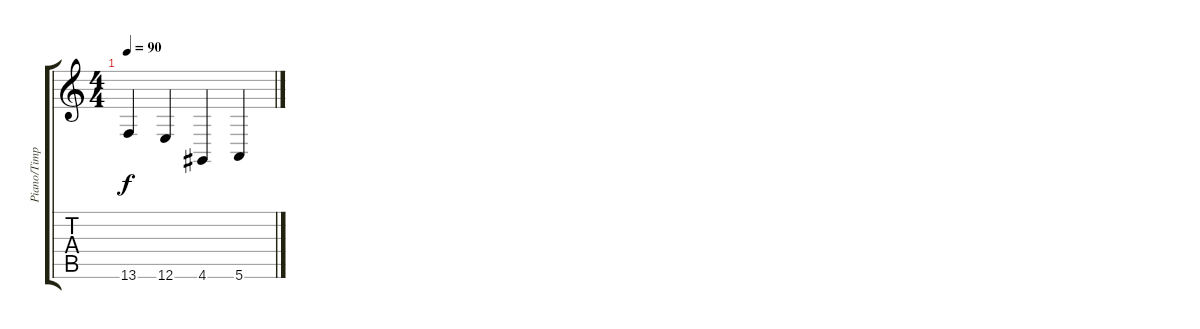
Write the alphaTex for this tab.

\track ("Piano/Timpani" "Piano/Timp") {instrument timpani}
\staff {score tabs}
\tuning (E4 B3 G3 D3 A2 E2) {hide}
\ts (4 4)
\tempo 90
\clef g2
\ks c
13.6.4{dy f volume 2 instrument acousticgrandpiano} 12.6.4{volume 2 instrument acousticgrandpiano} 4.6.4{volume 1 instrument acousticgrandpiano} 5.6.4{volume 0 instrument acousticgrandpiano}
